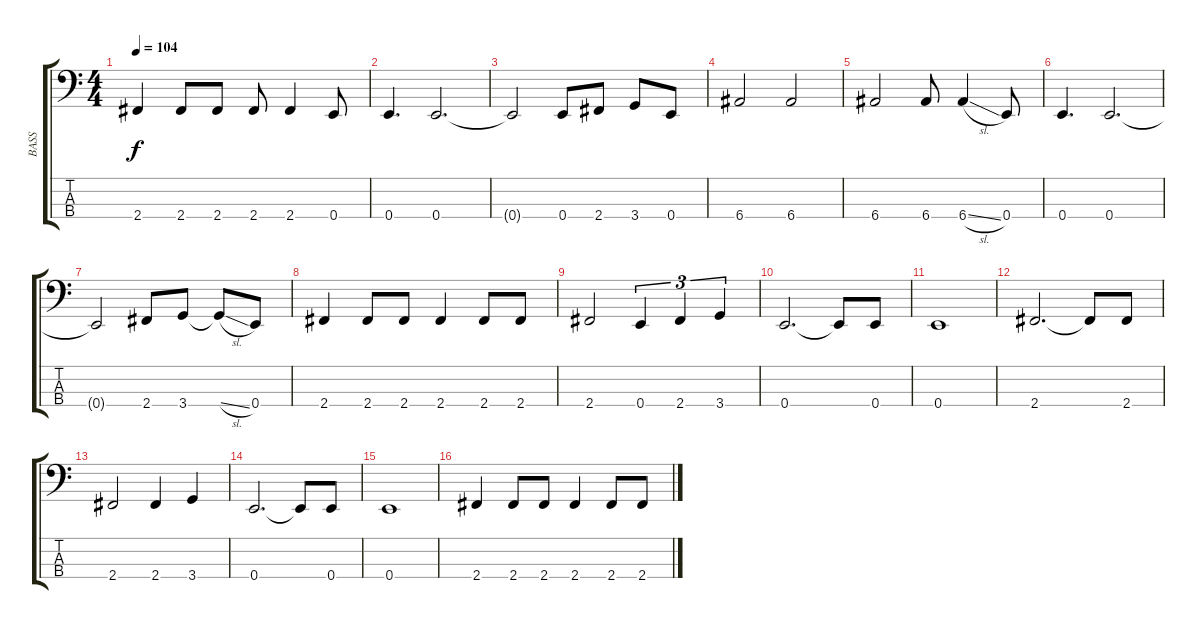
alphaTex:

\track ("BASS" "BASS") {instrument electricbassfinger}
\staff {score tabs}
\tuning (G2 D2 A1 E1) {hide}
\ts (4 4)
\tempo 104
\clef f4
\ks c
2.4.4{dy f} 2.4.8 2.4.8 2.4.8 2.4.4 0.4.8 |
0.4.4{d} 0.4.2{d} |
0.4{t}.2 0.4.8 2.4.8 3.4.8 0.4.8 |
6.4.2 6.4.2 |
6.4.2 6.4.8 6.4{sl}.4 0.4.8 |
0.4.4{d} 0.4.2{d} |
0.4{t}.2 2.4.8 3.4.8 3.4{sl t}.8 0.4.8 |
2.4.4 2.4.8 2.4.8 2.4.4 2.4.8 2.4.8 |
2.4.2 0.4.4{tu (3 2)} 2.4.4{tu (3 2)} 3.4.4{tu (3 2)} |
0.4.2{d} 0.4{t}.8 0.4.8 |
0.4.1 |
2.4.2{d} 2.4{t}.8 2.4.8 |
2.4.2 2.4.4 3.4.4 |
0.4.2{d} 0.4{t}.8 0.4.8 |
0.4.1 |
2.4.4 2.4.8 2.4.8 2.4.4 2.4.8 2.4.8
